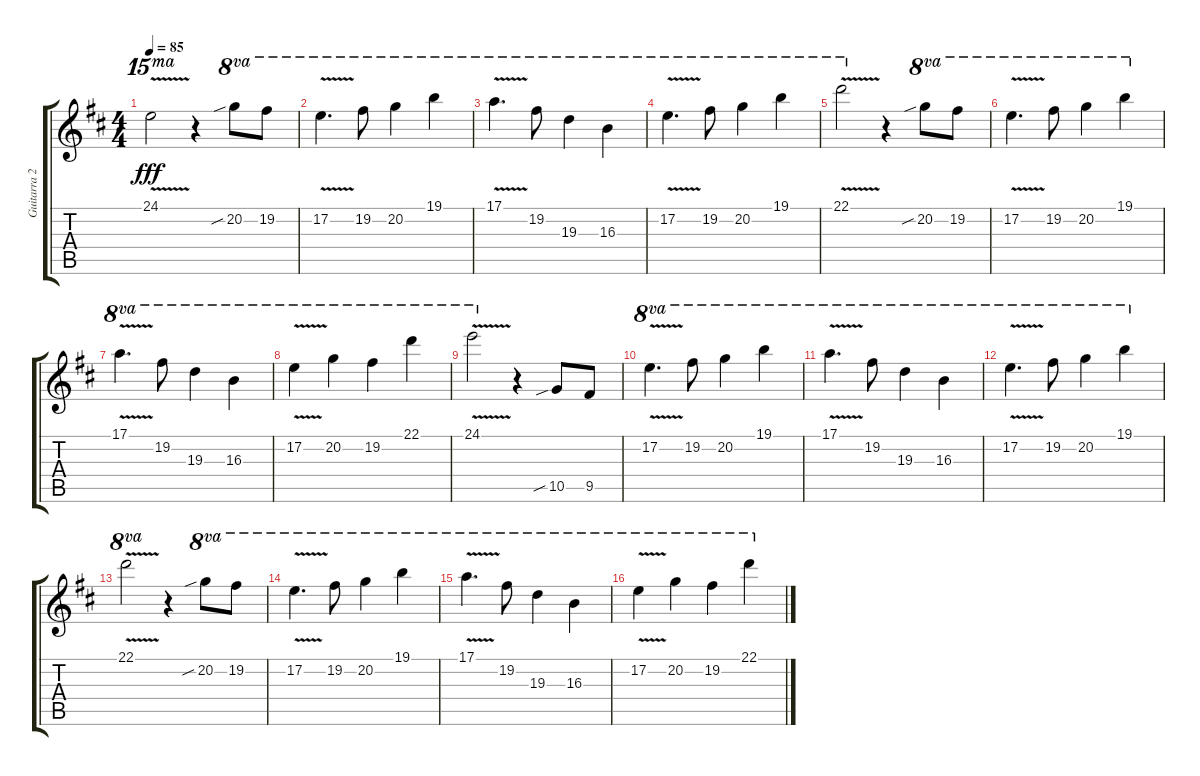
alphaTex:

\track ("Guitarra 2" "Guitarra 2") {instrument overdrivenguitar}
\staff {score tabs}
\tuning (E4 B3 G3 D3 A2 E2) {hide}
\ts (4 4)
\tempo 85
\clef g2
\ks d
24.1{v}.2{ot 15ma dy fff} r.4 20.2{sib}.8{ot 8va} 19.2.8{ot 8va} |
17.2{v}.4{d ot 8va} 19.2.8{ot 8va} 20.2.4{ot 8va} 19.1.4{ot 8va} |
17.1{v}.4{d ot 8va} 19.2.8{ot 8va} 19.3.4{ot 8va} 16.3.4{ot 8va} |
17.2{v}.4{d ot 8va} 19.2.8{ot 8va} 20.2.4{ot 8va} 19.1.4{ot 8va} |
22.1{v}.2{ot 8va} r.4 20.2{sib}.8{ot 8va} 19.2.8{ot 8va} |
17.2{v}.4{d ot 8va} 19.2.8{ot 8va} 20.2.4{ot 8va} 19.1.4{ot 8va} |
17.1{v}.4{d ot 8va} 19.2.8{ot 8va} 19.3.4{ot 8va} 16.3.4{ot 8va} |
17.2{v}.4{ot 8va} 20.2.4{ot 8va} 19.2.4{ot 8va} 22.1.4{ot 8va} |
24.1{v}.2{ot 8va} r.4 10.5{sib}.8 9.5.8 |
17.2{v}.4{d ot 8va} 19.2.8{ot 8va} 20.2.4{ot 8va} 19.1.4{ot 8va} |
17.1{v}.4{d ot 8va} 19.2.8{ot 8va} 19.3.4{ot 8va} 16.3.4{ot 8va} |
17.2{v}.4{d ot 8va} 19.2.8{ot 8va} 20.2.4{ot 8va} 19.1.4{ot 8va} |
22.1{v}.2{ot 8va} r.4 20.2{sib}.8{ot 8va} 19.2.8{ot 8va} |
17.2{v}.4{d ot 8va} 19.2.8{ot 8va} 20.2.4{ot 8va} 19.1.4{ot 8va} |
17.1{v}.4{d ot 8va} 19.2.8{ot 8va} 19.3.4{ot 8va} 16.3.4{ot 8va} |
17.2{v}.4{ot 8va} 20.2.4{ot 8va} 19.2.4{ot 8va} 22.1.4{ot 8va}
